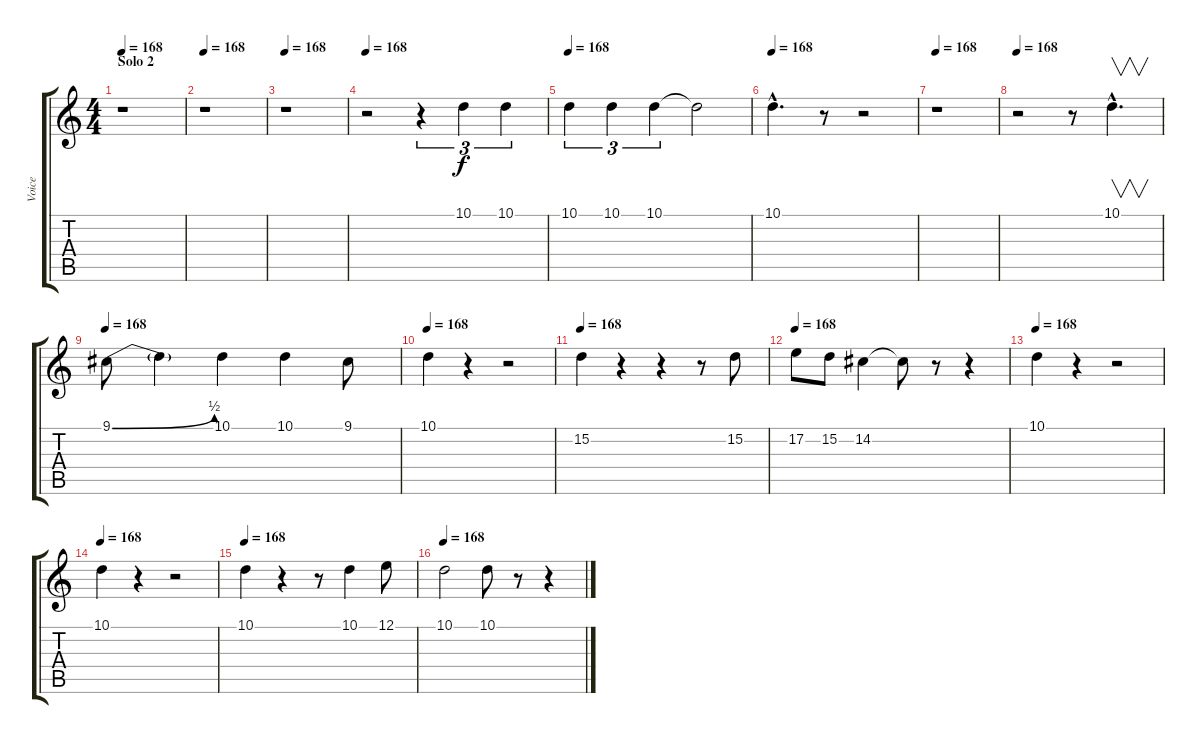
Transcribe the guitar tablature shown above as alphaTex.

\track ("Voice" "Voice") {instrument synthvoice}
\staff {score tabs}
\tuning (E4 B3 G3 D3 A2 E2) {hide}
\ts (4 4)
\section ("" "Solo 2")
\tempo 168
\clef g2
\ks c
r.1{dy f} |
\tempo 168
r.1 |
\tempo 168
r.1 |
\tempo 168
r.2 r.4{tu (3 2)} 10.1.4{tu (3 2)} 10.1.4{tu (3 2)} |
\tempo 168
10.1.4{tu (3 2)} 10.1.4{tu (3 2)} 10.1.4{tu (3 2)} 10.1{t}.2 |
\tempo 168
10.1{hac}.4{d} r.8 r.2 |
\tempo 168
r.1 |
\tempo 168
r.2 r.8 10.1{hac}.4{v d} |
\tempo 168
9.1{be (bend 0 0 60 2)}.8 9.1{t}.4 10.1.4 10.1.4 9.1.8 |
\tempo 168
10.1.4 r.4 r.2 |
\tempo 168
15.2.4 r.4 r.4 r.8 15.2.8 |
\tempo 168
17.2.8 15.2.8 14.2.4 14.2{t}.8 r.8 r.4 |
\tempo 168
10.1.4 r.4 r.2 |
\tempo 168
10.1.4 r.4 r.2 |
\tempo 168
10.1.4 r.4 r.8 10.1.4 12.1.8 |
\tempo 168
10.1.2 10.1{ss}.8 r.8 r.4
